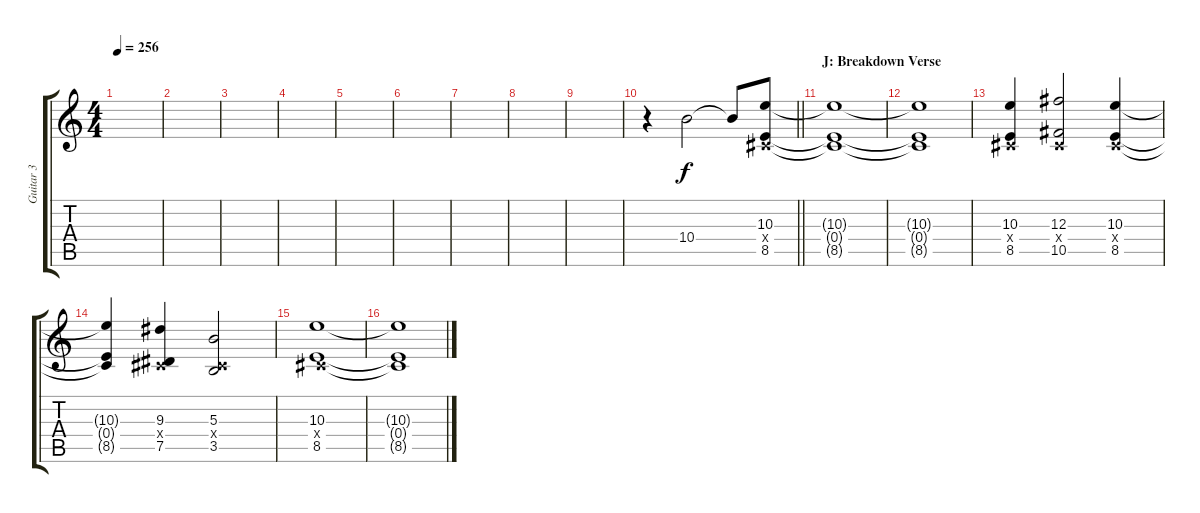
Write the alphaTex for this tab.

\track ("Guitar 3" "Guitar 3") {instrument distortionguitar}
\staff {score tabs}
\tuning (Eb4 Bb3 Gb3 Db3 Ab2 Db2) {hide}
\ts (4 4)
\tempo 256
\clef g2
\ks c
|
|
|
|
|
|
|
|
|
\barLineRight lightlight
r.4 10.4.2 10.4{t}.8 (10.3 0.4{x} 8.5).8 |
\section ("" "J: Breakdown Verse")
(10.3{t} 0.4{t} 8.5{t}).1 |
(10.3{t} 0.4{t} 8.5{t}).1 |
(10.3 0.4{x} 8.5).4 (12.3 0.4{x} 10.5).2 (10.3 0.4{x} 8.5).4 |
(10.3{t} 0.4{t} 8.5{t}).4 (9.3 0.4{x} 7.5).4 (5.3 0.4{x} 3.5).2 |
(10.3 0.4{x} 8.5).1 |
(10.3{t} 0.4{t} 8.5{t}).1
